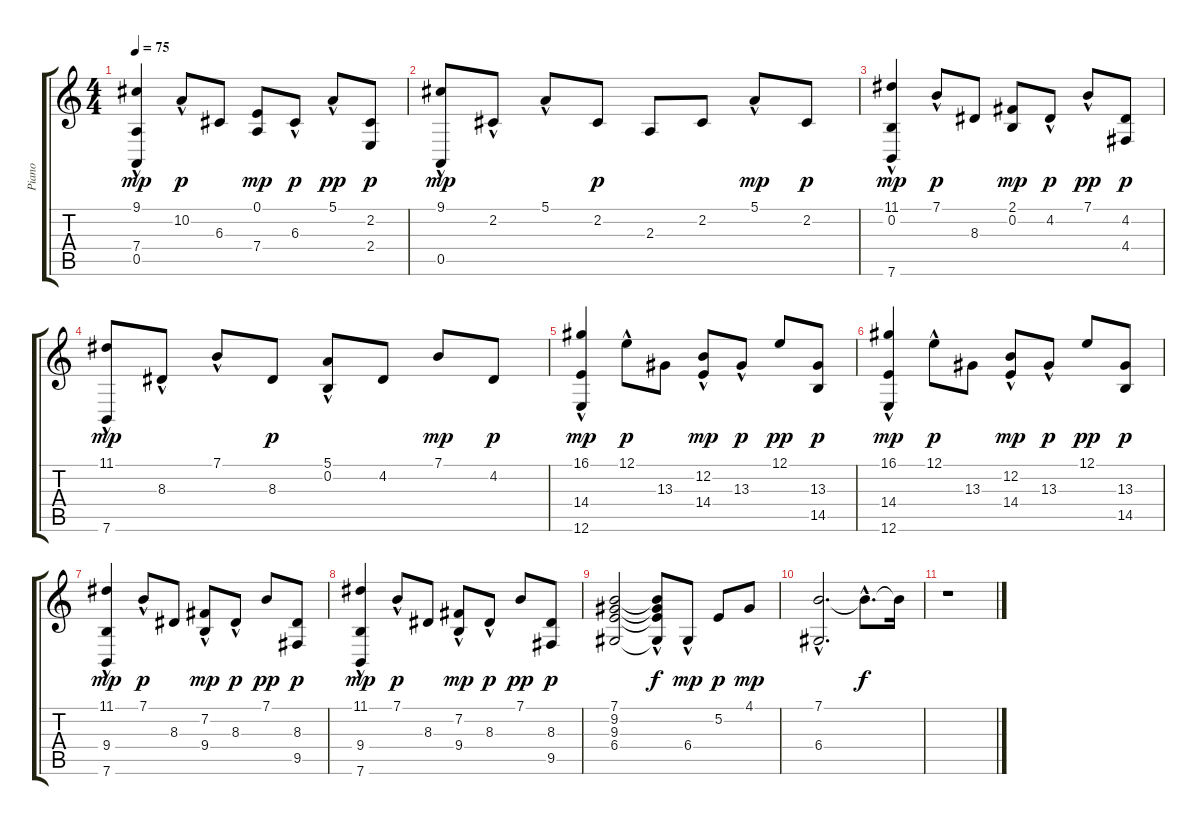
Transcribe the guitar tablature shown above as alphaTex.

\track ("Piano   " "Piano   ") {instrument electricpiano1}
\staff {score tabs}
\tuning (E4 B3 G3 D3 A2 E2) {hide}
\ts (4 4)
\tempo 75
\clef g2
\ks c
(9.1{hac} 7.4{hac} 0.5{hac}).4{dy mp} 10.2{hac}.8{dy p} 6.3.8 (0.1 7.4).8{dy mp} 6.3{hac}.8{dy p} 5.1{hac}.8{dy pp} (2.2 2.4).8{dy p} |
(9.1{hac} 0.5{hac}).8{dy mp} 2.2{hac}.8 5.1{hac}.8 2.2.8{dy p} 2.3.8 2.2.8 5.1{hac}.8{dy mp} 2.2.8{dy p} |
(11.1{hac} 0.2{hac} 7.6{hac}).4{dy mp} 7.1{hac}.8{dy p} 8.3.8 (2.1 0.2).8{dy mp} 4.2{hac}.8{dy p} 7.1{hac}.8{dy pp} (4.2 4.4).8{dy p} |
(11.1{hac} 7.6{hac}).8{dy mp} 8.3{hac}.8 7.1{hac}.8 8.3.8{dy p} (5.1{hac} 0.2).8 4.2.8 7.1.8{dy mp} 4.2.8{dy p} |
(16.1{hac} 14.4{hac} 12.6{hac}).4{dy mp} 12.1{hac}.8{dy p} 13.3.8 (12.2{hac} 14.4).8{dy mp} 13.3{hac}.8{dy p} 12.1.8{dy pp} (13.3 14.5).8{dy p} |
(16.1{hac} 14.4{hac} 12.6{hac}).4{dy mp} 12.1{hac}.8{dy p} 13.3.8 (12.2{hac} 14.4).8{dy mp} 13.3{hac}.8{dy p} 12.1.8{dy pp} (13.3 14.5).8{dy p} |
(11.1{hac} 9.4{hac} 7.6{hac}).4{dy mp} 7.1{hac}.8{dy p} 8.3.8 (7.2{hac} 9.4).8{dy mp} 8.3{hac}.8{dy p} 7.1.8{dy pp} (8.3 9.5).8{dy p} |
(11.1{hac} 9.4{hac} 7.6{hac}).4{dy mp} 7.1{hac}.8{dy p} 8.3.8 (7.2{hac} 9.4).8{dy mp} 8.3{hac}.8{dy p} 7.1.8{dy pp} (8.3 9.5).8{dy p} |
(7.1 9.2 9.3 6.4).2 (7.1{hac t} 9.2{t} 9.3{t} 6.4{t}).8{dy f} 6.4{hac}.8{dy mp} 5.2.8{dy p} 4.1.8{dy mp} |
(7.1{hac} 6.4{hac}).2{d} 7.1{hac t}.8{d dy f} 7.1{t}.16 |
r.1
